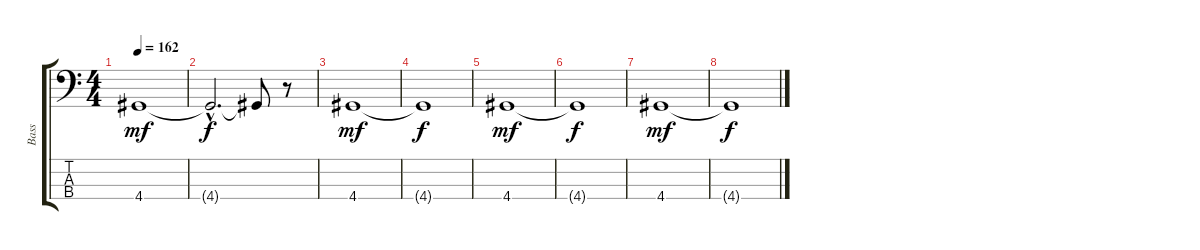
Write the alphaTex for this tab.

\track ("Bass" "Bass") {instrument fretlessbass}
\staff {score tabs}
\tuning (G2 D2 A1 E1) {hide}
\ts (4 4)
\tempo 162
\clef f4
\ks c
4.4.1{dy mf} |
4.4{hac t}.2{d dy f} 4.4{t}.8 r.8 |
4.4.1{dy mf volume 15} |
4.4{t}.1{dy f} |
4.4.1{dy mf volume 10} |
4.4{t}.1{dy f} |
4.4.1{dy mf volume 5} |
4.4{t}.1{dy f}
